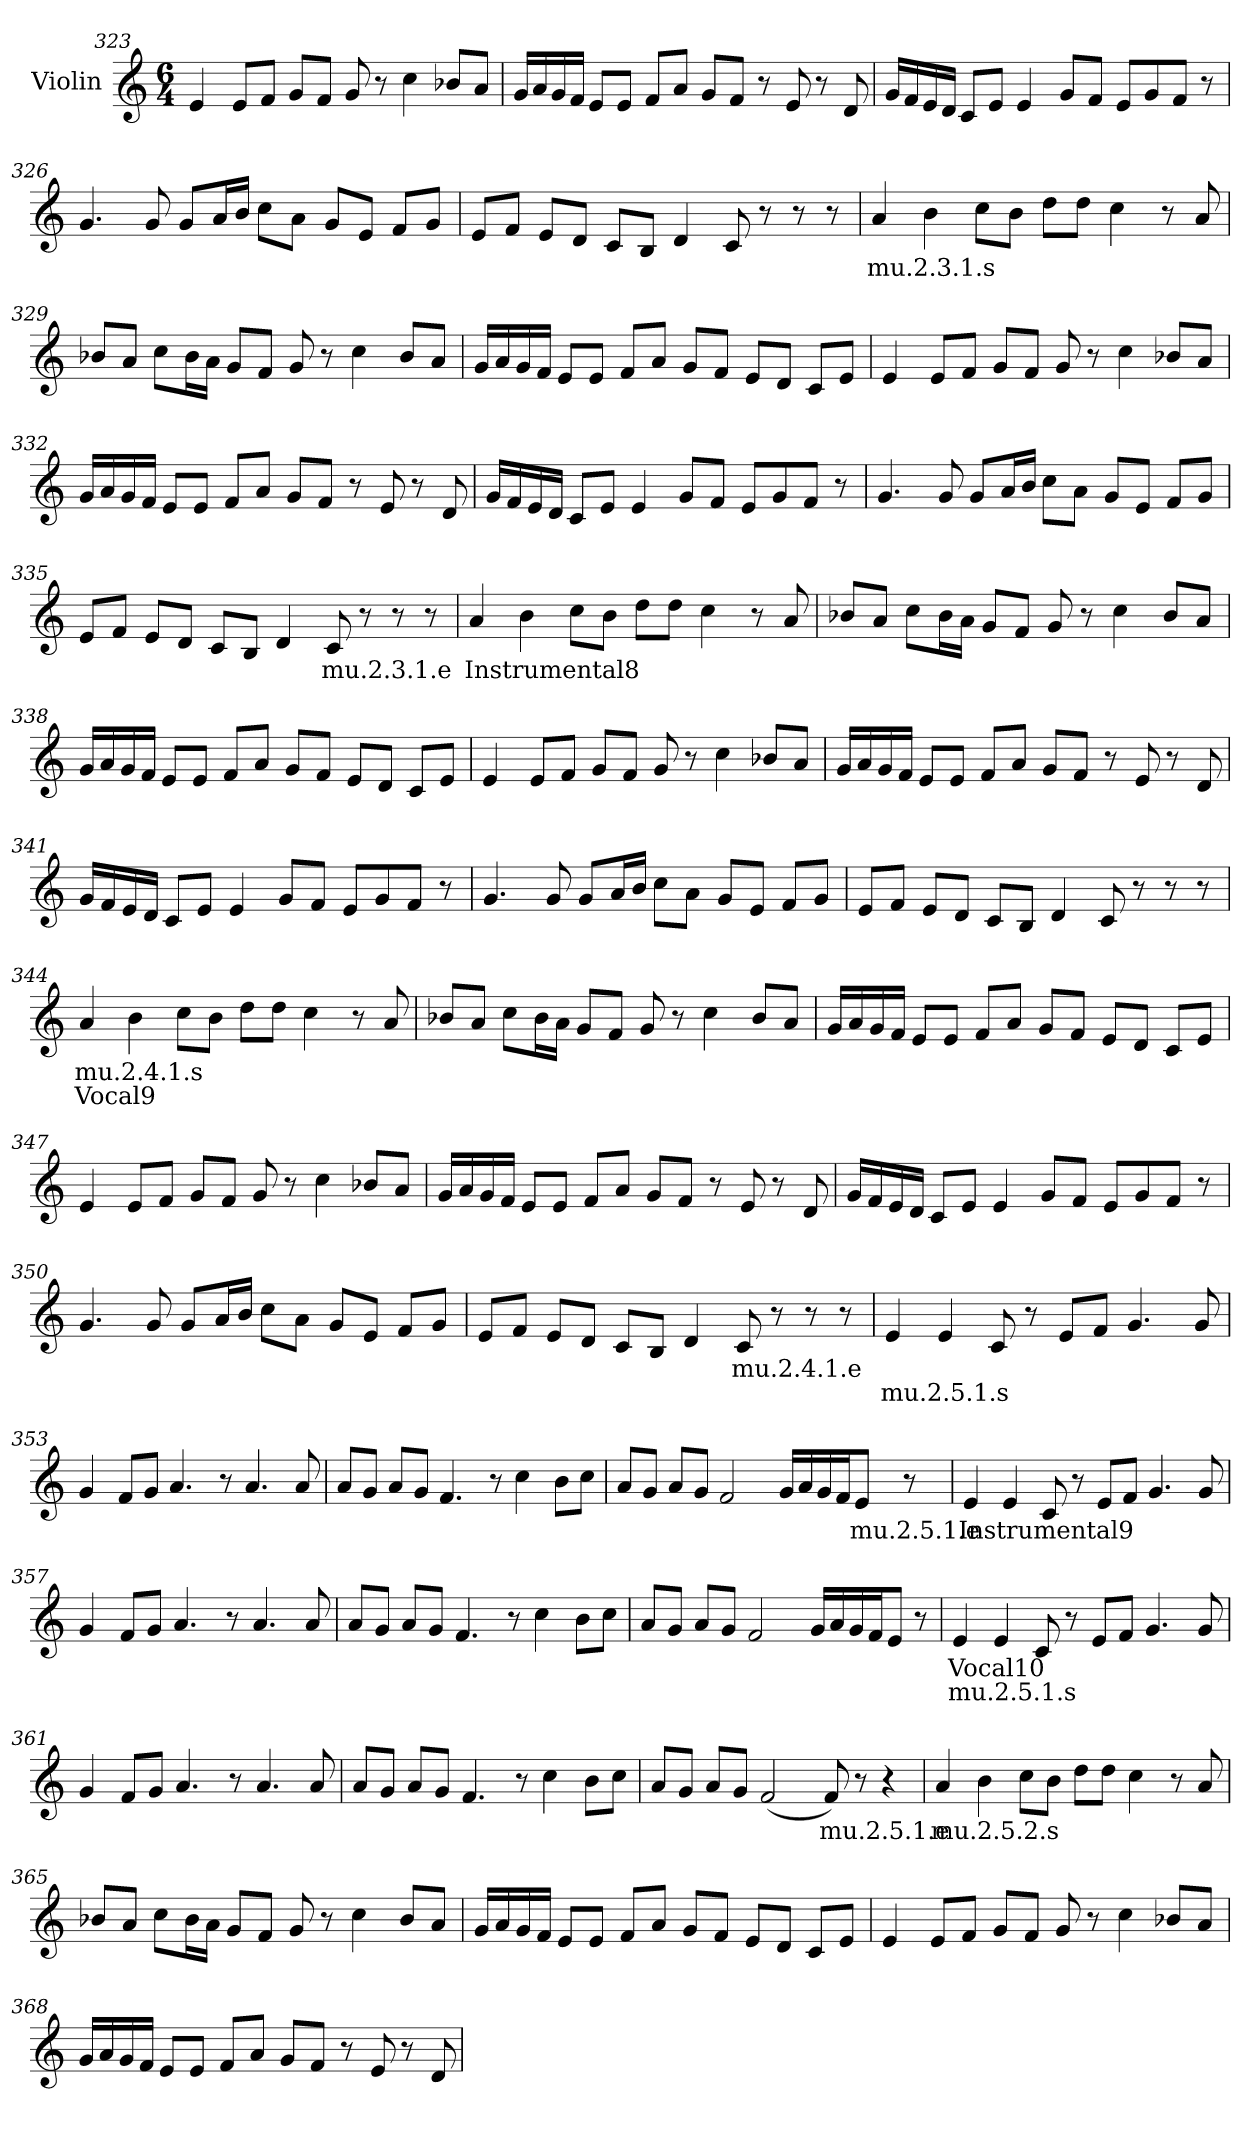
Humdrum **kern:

**kern	**text	**text
*part1	*part1	*part1
*staff1	*staff1	*staff1
*I"Violin	*	*
*clefG2	*	*
*k[]	*	*
*M6/4	*	*
=323	=323	=323
4e/	.	.
8e/L	.	.
8f/J	.	.
8g/L	.	.
8f/J	.	.
8g/	.	.
8r	.	.
4cc\	.	.
8b-X/L	.	.
8a/J	.	.
!!LO:LB:g=z
=324	=324	=324
16g/LL	.	.
16a/	.	.
16g/	.	.
16f/JJ	.	.
8e/L	.	.
8e/J	.	.
8f/L	.	.
8a/J	.	.
8g/L	.	.
8f/J	.	.
8r	.	.
8e/	.	.
8r	.	.
8d/	.	.
=325	=325	=325
16g/LL	.	.
16f/	.	.
16e/	.	.
16d/JJ	.	.
8c/L	.	.
8e/J	.	.
4e/	.	.
8g/L	.	.
8f/J	.	.
8e/L	.	.
8g/	.	.
8f/J	.	.
8r	.	.
=326	=326	=326
4.g/	.	.
8g/	.	.
8g/L	.	.
16a/L	.	.
16b/JJ	.	.
8cc\L	.	.
8a\J	.	.
8g/L	.	.
8e/J	.	.
8f/L	.	.
8g/J	.	.
!!LO:PB:g=z
=327	=327	=327
8e/L	.	.
8f/J	.	.
8e/L	.	.
8d/J	.	.
8c/L	.	.
8B/J	.	.
4d/	.	.
8c/	.	.
8r	.	.
8r	.	.
8r	.	.
=328	=328	=328
!	!LO:LY:b	!
4a/	mu.2.3.1.s	.
4b\	.	.
8cc\L	.	.
8b\J	.	.
8dd\L	.	.
8dd\J	.	.
4cc\	.	.
8r	.	.
8a/	.	.
=329	=329	=329
8b-X/L	.	.
8a/J	.	.
8cc\L	.	.
16b-\L	.	.
16a\JJ	.	.
8g/L	.	.
8f/J	.	.
8g/	.	.
8r	.	.
4cc\	.	.
8b-/L	.	.
8a/J	.	.
!!LO:LB:g=z
=330	=330	=330
16g/LL	.	.
16a/	.	.
16g/	.	.
16f/JJ	.	.
8e/L	.	.
8e/J	.	.
8f/L	.	.
8a/J	.	.
8g/L	.	.
8f/J	.	.
8e/L	.	.
8d/J	.	.
8c/L	.	.
8e/J	.	.
=331	=331	=331
4e/	.	.
8e/L	.	.
8f/J	.	.
8g/L	.	.
8f/J	.	.
8g/	.	.
8r	.	.
4cc\	.	.
8b-X/L	.	.
8a/J	.	.
=332	=332	=332
16g/LL	.	.
16a/	.	.
16g/	.	.
16f/JJ	.	.
8e/L	.	.
8e/J	.	.
8f/L	.	.
8a/J	.	.
8g/L	.	.
8f/J	.	.
8r	.	.
8e/	.	.
8r	.	.
8d/	.	.
!!LO:LB:g=z
=333	=333	=333
16g/LL	.	.
16f/	.	.
16e/	.	.
16d/JJ	.	.
8c/L	.	.
8e/J	.	.
4e/	.	.
8g/L	.	.
8f/J	.	.
8e/L	.	.
8g/	.	.
8f/J	.	.
8r	.	.
=334	=334	=334
4.g/	.	.
8g/	.	.
8g/L	.	.
16a/L	.	.
16b/JJ	.	.
8cc\L	.	.
8a\J	.	.
8g/L	.	.
8e/J	.	.
8f/L	.	.
8g/J	.	.
=335	=335	=335
8e/L	.	.
8f/J	.	.
8e/L	.	.
8d/J	.	.
8c/L	.	.
8B/J	.	.
4d/	.	.
!	!LO:LY:b	!
8c/	mu.2.3.1.e	.
8r	.	.
8r	.	.
8r	.	.
!!LO:LB:g=z
=336	=336	=336
!	!LO:LY:b	!
4a/	Instrumental8	.
4b\	.	.
8cc\L	.	.
8b\J	.	.
8dd\L	.	.
8dd\J	.	.
4cc\	.	.
8r	.	.
8a/	.	.
=337	=337	=337
8b-X/L	.	.
8a/J	.	.
8cc\L	.	.
16b-\L	.	.
16a\JJ	.	.
8g/L	.	.
8f/J	.	.
8g/	.	.
8r	.	.
4cc\	.	.
8b-/L	.	.
8a/J	.	.
=338	=338	=338
16g/LL	.	.
16a/	.	.
16g/	.	.
16f/JJ	.	.
8e/L	.	.
8e/J	.	.
8f/L	.	.
8a/J	.	.
8g/L	.	.
8f/J	.	.
8e/L	.	.
8d/J	.	.
8c/L	.	.
8e/J	.	.
!!LO:LB:g=z
=339	=339	=339
4e/	.	.
8e/L	.	.
8f/J	.	.
8g/L	.	.
8f/J	.	.
8g/	.	.
8r	.	.
4cc\	.	.
8b-X/L	.	.
8a/J	.	.
=340	=340	=340
16g/LL	.	.
16a/	.	.
16g/	.	.
16f/JJ	.	.
8e/L	.	.
8e/J	.	.
8f/L	.	.
8a/J	.	.
8g/L	.	.
8f/J	.	.
8r	.	.
8e/	.	.
8r	.	.
8d/	.	.
=341	=341	=341
16g/LL	.	.
16f/	.	.
16e/	.	.
16d/JJ	.	.
8c/L	.	.
8e/J	.	.
4e/	.	.
8g/L	.	.
8f/J	.	.
8e/L	.	.
8g/	.	.
8f/J	.	.
8r	.	.
!!LO:LB:g=z
=342	=342	=342
4.g/	.	.
8g/	.	.
8g/L	.	.
16a/L	.	.
16b/JJ	.	.
8cc\L	.	.
8a\J	.	.
8g/L	.	.
8e/J	.	.
8f/L	.	.
8g/J	.	.
=343	=343	=343
8e/L	.	.
8f/J	.	.
8e/L	.	.
8d/J	.	.
8c/L	.	.
8B/J	.	.
4d/	.	.
8c/	.	.
8r	.	.
8r	.	.
8r	.	.
=344	=344	=344
!	!LO:LY:b	!LO:LY:b
4a/	mu.2.4.1.s	Vocal9
4b\	.	.
8cc\L	.	.
8b\J	.	.
8dd\L	.	.
8dd\J	.	.
4cc\	.	.
8r	.	.
8a/	.	.
!!LO:LB:g=z
=345	=345	=345
8b-X/L	.	.
8a/J	.	.
8cc\L	.	.
16b-\L	.	.
16a\JJ	.	.
8g/L	.	.
8f/J	.	.
8g/	.	.
8r	.	.
4cc\	.	.
8b-/L	.	.
8a/J	.	.
=346	=346	=346
16g/LL	.	.
16a/	.	.
16g/	.	.
16f/JJ	.	.
8e/L	.	.
8e/J	.	.
8f/L	.	.
8a/J	.	.
8g/L	.	.
8f/J	.	.
8e/L	.	.
8d/J	.	.
8c/L	.	.
8e/J	.	.
=347	=347	=347
4e/	.	.
8e/L	.	.
8f/J	.	.
8g/L	.	.
8f/J	.	.
8g/	.	.
8r	.	.
4cc\	.	.
8b-X/L	.	.
8a/J	.	.
!!LO:LB:g=z
=348	=348	=348
16g/LL	.	.
16a/	.	.
16g/	.	.
16f/JJ	.	.
8e/L	.	.
8e/J	.	.
8f/L	.	.
8a/J	.	.
8g/L	.	.
8f/J	.	.
8r	.	.
8e/	.	.
8r	.	.
8d/	.	.
=349	=349	=349
16g/LL	.	.
16f/	.	.
16e/	.	.
16d/JJ	.	.
8c/L	.	.
8e/J	.	.
4e/	.	.
8g/L	.	.
8f/J	.	.
8e/L	.	.
8g/	.	.
8f/J	.	.
8r	.	.
=350	=350	=350
4.g/	.	.
8g/	.	.
8g/L	.	.
16a/L	.	.
16b/JJ	.	.
8cc\L	.	.
8a\J	.	.
8g/L	.	.
8e/J	.	.
8f/L	.	.
8g/J	.	.
!!LO:LB:g=z
=351	=351	=351
8e/L	.	.
8f/J	.	.
8e/L	.	.
8d/J	.	.
8c/L	.	.
8B/J	.	.
4d/	.	.
!	!LO:LY:b	!
8c/	mu.2.4.1.e	.
8r	.	.
8r	.	.
8r	.	.
=352	=352	=352
!	!	!LO:LY:b
4e/	.	mu.2.5.1.s
4e/	.	.
8c/	.	.
8r	.	.
8e/L	.	.
8f/J	.	.
4.g/	.	.
8g/	.	.
!!LO:LB:g=z
=353	=353	=353
4g/	.	.
8f/L	.	.
8g/J	.	.
4.a/	.	.
8r	.	.
4.a/	.	.
8a/	.	.
=354	=354	=354
8a/L	.	.
8g/J	.	.
8a/L	.	.
8g/J	.	.
4.f/	.	.
8r	.	.
4cc\	.	.
8b\L	.	.
8cc\J	.	.
!!LO:PB:g=z
=355	=355	=355
8a/L	.	.
8g/J	.	.
8a/L	.	.
8g/J	.	.
2f/	.	.
16g/LL	.	.
16a/	.	.
16g/	.	.
16f/J	.	.
!	!LO:LY:b	!
8e/J	mu.2.5.1.e	.
8r	.	.
=356	=356	=356
!	!LO:LY:b	!
4e/	Instrumental9	.
4e/	.	.
8c/	.	.
8r	.	.
8e/L	.	.
8f/J	.	.
4.g/	.	.
8g/	.	.
=357	=357	=357
4g/	.	.
8f/L	.	.
8g/J	.	.
4.a/	.	.
8r	.	.
4.a/	.	.
8a/	.	.
!!LO:LB:g=z
=358	=358	=358
8a/L	.	.
8g/J	.	.
8a/L	.	.
8g/J	.	.
4.f/	.	.
8r	.	.
4cc\	.	.
8b\L	.	.
8cc\J	.	.
!!LO:LB:g=z
=359	=359	=359
8a/L	.	.
8g/J	.	.
8a/L	.	.
8g/J	.	.
2f/	.	.
16g/LL	.	.
16a/	.	.
16g/	.	.
16f/J	.	.
8e/J	.	.
8r	.	.
=360	=360	=360
!	!LO:LY:b	!LO:LY:b
4e/	Vocal10	mu.2.5.1.s
4e/	.	.
8c/	.	.
8r	.	.
8e/L	.	.
8f/J	.	.
4.g/	.	.
8g/	.	.
=361	=361	=361
4g/	.	.
8f/L	.	.
8g/J	.	.
4.a/	.	.
8r	.	.
4.a/	.	.
8a/	.	.
!!LO:LB:g=z
=362	=362	=362
8a/L	.	.
8g/J	.	.
8a/L	.	.
8g/J	.	.
4.f/	.	.
8r	.	.
4cc\	.	.
8b\L	.	.
8cc\J	.	.
!!LO:LB:g=z
=363	=363	=363
8a/L	.	.
8g/J	.	.
8a/L	.	.
8g/J	.	.
(2f/	.	.
!	!LO:LY:b	!
8f/)	mu.2.5.1.e	.
8r	.	.
4r	.	.
=364	=364	=364
!	!LO:LY:b	!
4a/	mu.2.5.2.s	.
4b\	.	.
8cc\L	.	.
8b\J	.	.
8dd\L	.	.
8dd\J	.	.
4cc\	.	.
8r	.	.
8a/	.	.
=365	=365	=365
8b-X/L	.	.
8a/J	.	.
8cc\L	.	.
16b-\L	.	.
16a\JJ	.	.
8g/L	.	.
8f/J	.	.
8g/	.	.
8r	.	.
4cc\	.	.
8b-/L	.	.
8a/J	.	.
!!LO:LB:g=z
=366	=366	=366
16g/LL	.	.
16a/	.	.
16g/	.	.
16f/JJ	.	.
8e/L	.	.
8e/J	.	.
8f/L	.	.
8a/J	.	.
8g/L	.	.
8f/J	.	.
8e/L	.	.
8d/J	.	.
8c/L	.	.
8e/J	.	.
=367	=367	=367
4e/	.	.
8e/L	.	.
8f/J	.	.
8g/L	.	.
8f/J	.	.
8g/	.	.
8r	.	.
4cc\	.	.
8b-X/L	.	.
8a/J	.	.
=368	=368	=368
16g/LL	.	.
16a/	.	.
16g/	.	.
16f/JJ	.	.
8e/L	.	.
8e/J	.	.
8f/L	.	.
8a/J	.	.
8g/L	.	.
8f/J	.	.
8r	.	.
8e/	.	.
8r	.	.
8d/	.	.
=	=	=
*-	*-	*-
